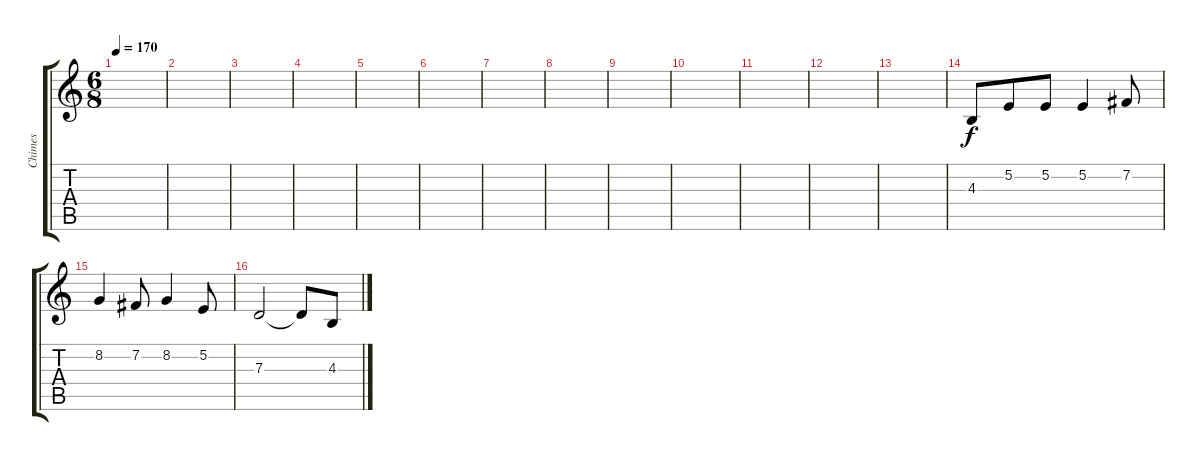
\track ("Chimes" "Chimes") {instrument glockenspiel}
\staff {score tabs}
\tuning (E4 B3 G3 D3 A2 E2) {hide}
\ts (6 8)
\tempo 170
\clef g2
\ks c
|
|
|
|
|
|
|
|
|
|
|
|
|
4.3.8 5.2.8 5.2.8 5.2.4 7.2.8 |
8.2.4 7.2.8 8.2.4 5.2.8 |
7.3.2 7.3{t}.8 4.3.8
